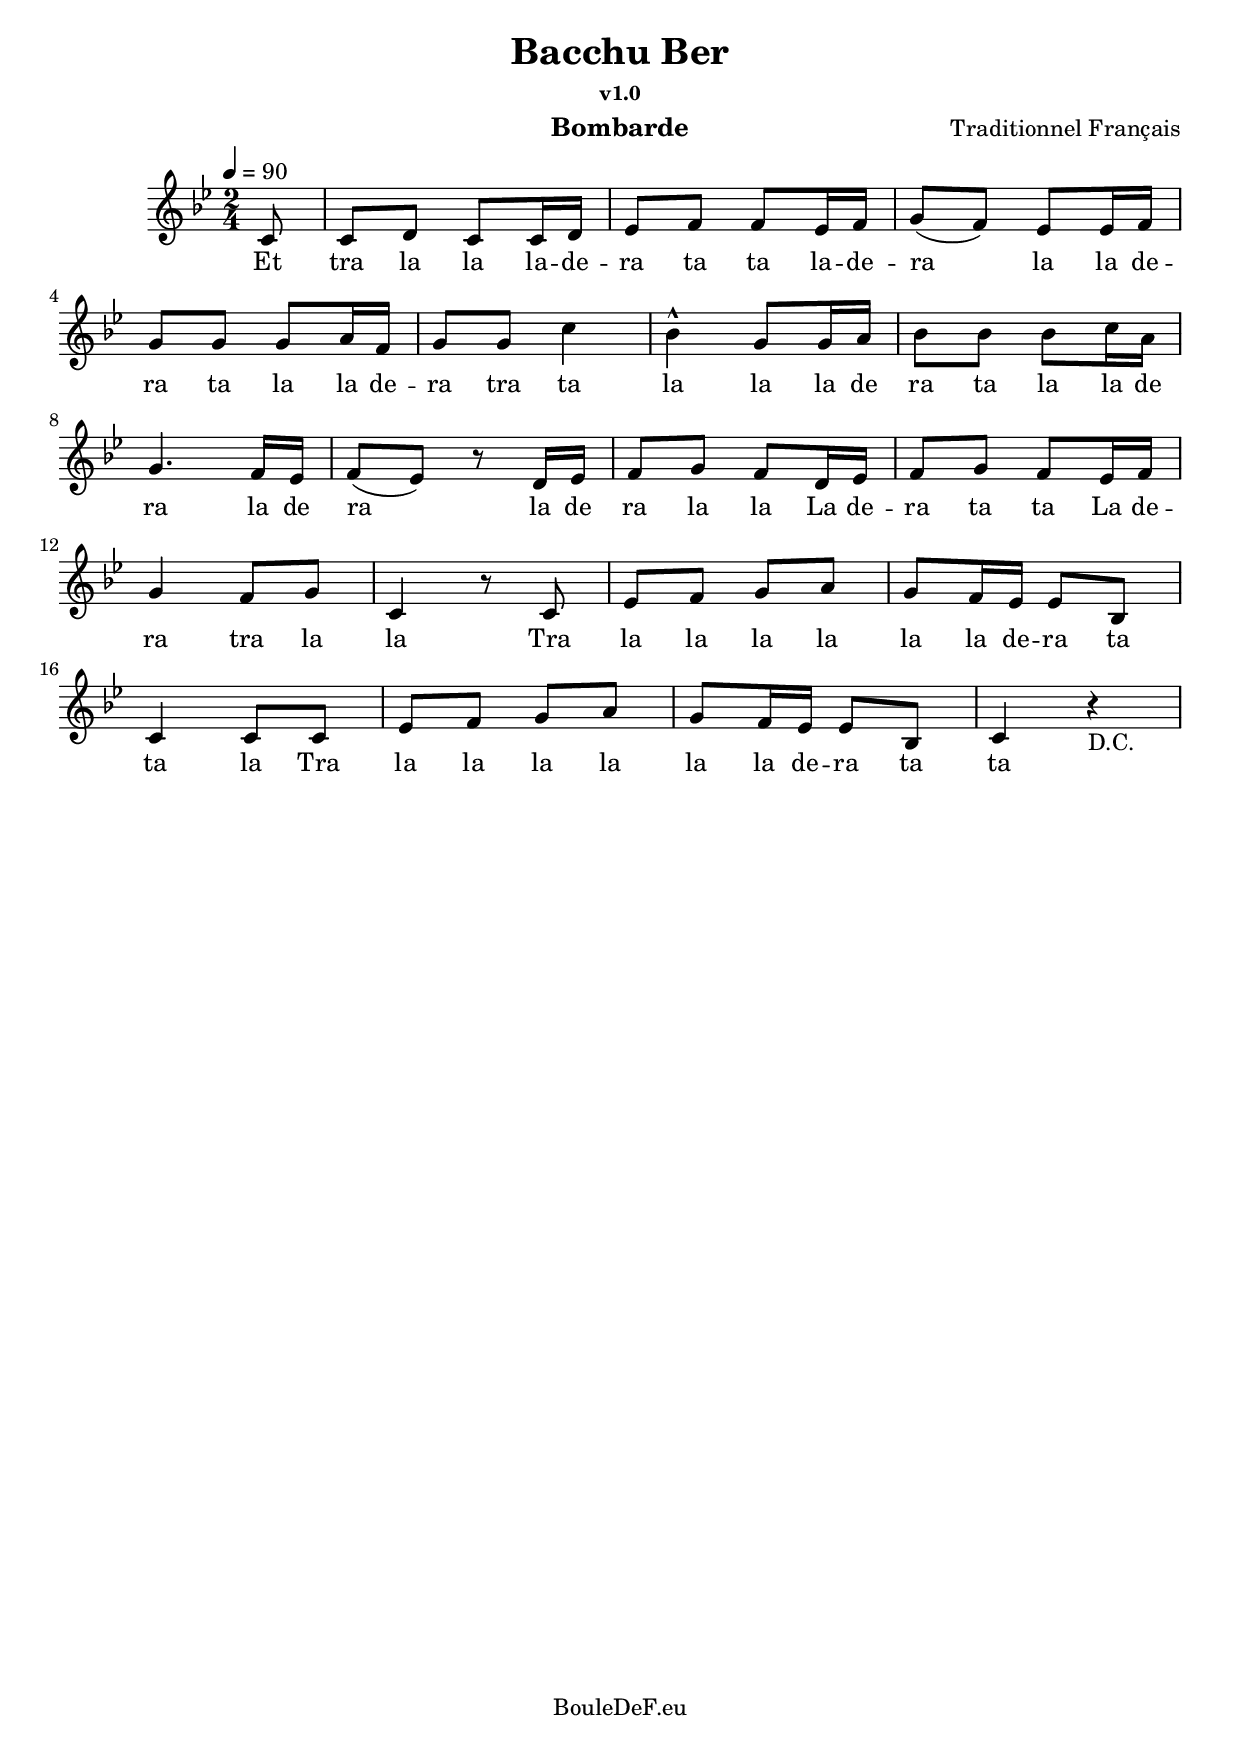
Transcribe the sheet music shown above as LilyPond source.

\version "2.14.2"
\include "italiano.ly"

\header {
	title = "Bacchu Ber"
	subsubtitle = "v1.0"
	composer = "Traditionnel Français"
	instrument = "Bombarde"
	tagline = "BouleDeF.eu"
}

\score {
	\new Staff \relative si {
		\clef "treble"
		\key sib \major
		\time 2/4
		\tempo 4 = 90

		\partial 8 do8
		| do re do do16 re
		| mib8 fa fa mib16 fa
		| sol8( fa) mib mib16 fa \break
		| sol8 sol sol la16 fa
		| sol8 sol do4
		| sib-^ sol8 sol16 la
		| sib8 sib sib do16 la \break
		| sol4. fa16 mib
		| fa8( mib) r re16 mib
		| fa8 sol fa re16 mib16
		| fa8 sol fa mib16 fa \break
		| sol4 fa8 sol
		| do,4 r8 do
		| mib fa sol la
		| sol fa16 mib mib8 sib \break
		| do4 do8 do
		| mib fa sol la
		| sol fa16 mib mib8 sib
		| do4 r_"D.C."
	}
	\addlyrics {
		Et
		| tra la la la -- de --
		| ra ta ta la -- de --
		| ra la la de --
		| ra ta la la de --
		| ra tra ta
		| la la la de
		| ra ta la la de
		| ra la de
		| ra la de
		| ra la la La de --
		| ra ta ta La de --
		| ra tra la
		| la Tra
		| la la la la
		| la la de -- ra ta
		| ta la Tra
		| la la la la
		| la la de -- ra ta
		| ta
	}
}
